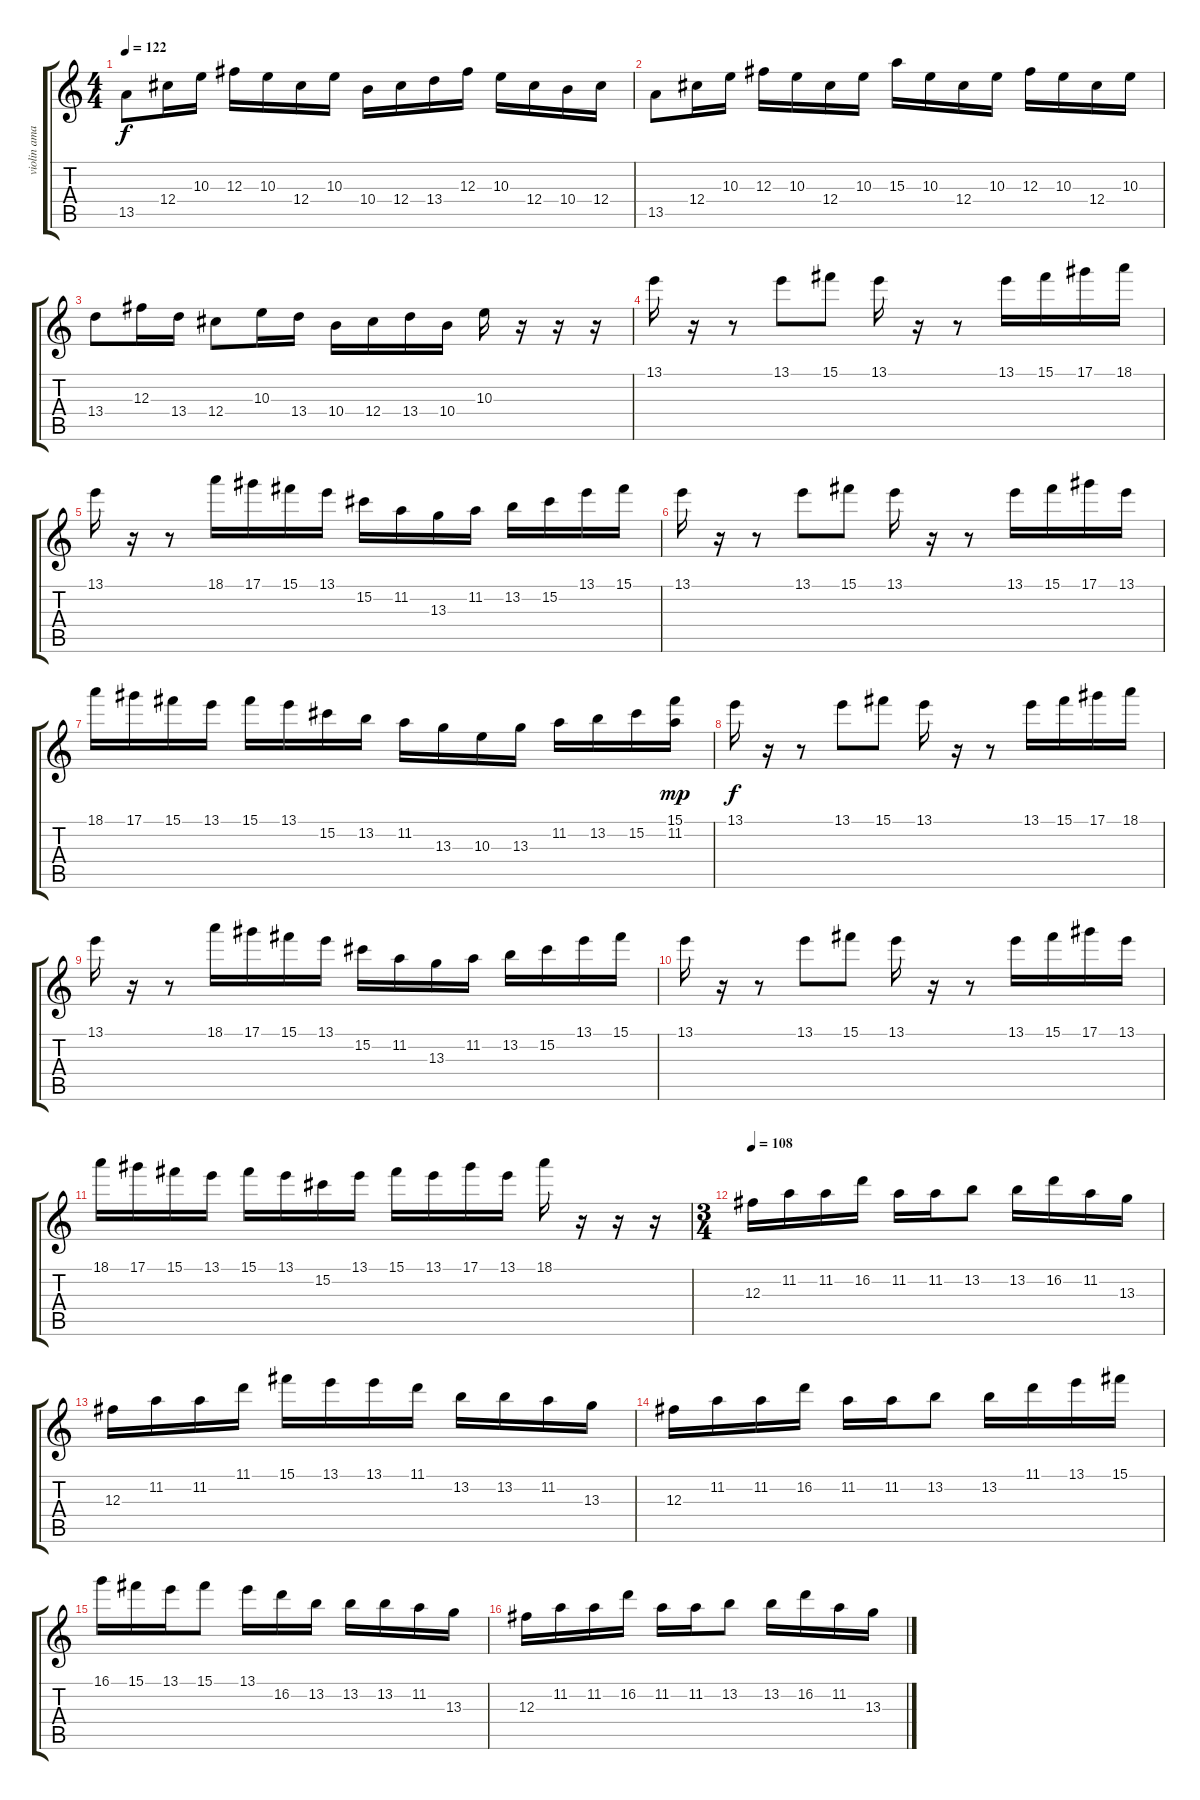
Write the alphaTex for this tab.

\track ("violin amagado" "violin ama") {instrument overdrivenguitar}
\staff {score tabs}
\tuning (Eb4 Bb3 Gb3 Db3 Ab2 Eb2) {hide}
\ts (4 4)
\tempo 122
\clef g2
\ks c
13.5.8{dy f} 12.4.16 10.3.16 12.3.16 10.3.16 12.4.16 10.3.16 10.4.16 12.4.16 13.4.16 12.3.16 10.3.16 12.4.16 10.4.16 12.4.16 |
13.5.8 12.4.16 10.3.16 12.3.16 10.3.16 12.4.16 10.3.16 15.3.16 10.3.16 12.4.16 10.3.16 12.3.16 10.3.16 12.4.16 10.3.16 |
13.4.8 12.3.16 13.4.16 12.4.8 10.3.16 13.4.16 10.4.16 12.4.16 13.4.16 10.4.16 10.3.16 r.16 r.16 r.16 |
13.1.16 r.16 r.8 13.1.8 15.1.8 13.1.16 r.16 r.8 13.1.16 15.1.16 17.1.16 18.1.16 |
13.1.16 r.16 r.8 18.1.16 17.1.16 15.1.16 13.1.16 15.2.16 11.2.16 13.3.16 11.2.16 13.2.16 15.2.16 13.1.16 15.1.16 |
13.1.16 r.16 r.8 13.1.8 15.1.8 13.1.16 r.16 r.8 13.1.16 15.1.16 17.1.16 13.1.16 |
18.1.16 17.1.16 15.1.16 13.1.16 15.1.16 13.1.16 15.2.16 13.2.16 11.2.16 13.3.16 10.3.16 13.3.16 11.2.16 13.2.16 15.2.16 (15.1 11.2).16{dy mp} |
13.1.16{dy f} r.16 r.8 13.1.8 15.1.8 13.1.16 r.16 r.8 13.1.16 15.1.16 17.1.16 18.1.16 |
13.1.16 r.16 r.8 18.1.16 17.1.16 15.1.16 13.1.16 15.2.16 11.2.16 13.3.16 11.2.16 13.2.16 15.2.16 13.1.16 15.1.16 |
13.1.16 r.16 r.8 13.1.8 15.1.8 13.1.16 r.16 r.8 13.1.16 15.1.16 17.1.16 13.1.16 |
18.1.16 17.1.16 15.1.16 13.1.16 15.1.16 13.1.16 15.2.16 13.1.16 15.1.16 13.1.16 17.1.16 13.1.16 18.1.16 r.16 r.16 r.16 |
\ts (3 4)
\tempo 108
12.3.16 11.2.16 11.2.16 16.2.16 11.2.16 11.2.16 13.2.8 13.2.16 16.2.16 11.2.16 13.3.16 |
12.3.16 11.2.16 11.2.16 11.1.16 15.1.16 13.1.16 13.1.16 11.1.16 13.2.16 13.2.16 11.2.16 13.3.16 |
12.3.16 11.2.16 11.2.16 16.2.16 11.2.16 11.2.16 13.2.8 13.2.16 11.1.16 13.1.16 15.1.16 |
16.1.16 15.1.16 13.1.16 15.1.8 13.1.16 16.2.16 13.2.16 13.2.16 13.2.16 11.2.16 13.3.16 |
12.3.16 11.2.16 11.2.16 16.2.16 11.2.16 11.2.16 13.2.8 13.2.16 16.2.16 11.2.16 13.3.16
